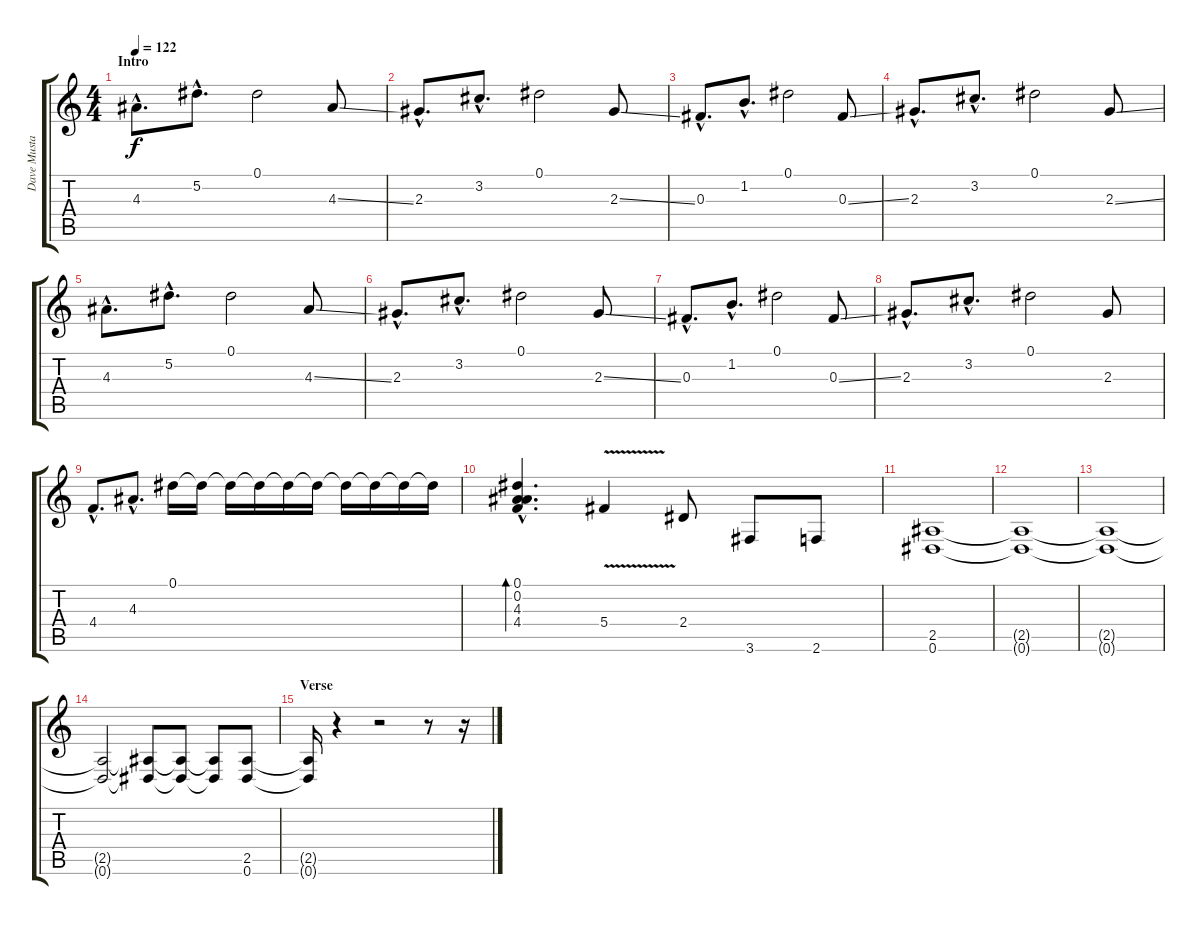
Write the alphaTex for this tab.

\track ("Dave Mustaine" "Dave Musta") {instrument distortionguitar}
\staff {score tabs}
\tuning (Eb4 Bb3 Gb3 Db3 Ab2 Eb2) {hide}
\ts (4 4)
\section ("" "Intro")
\tempo 122
\clef g2
\ks c
4.3{hac}.8{d dy f instrument distortionguitar} 5.2{hac}.8{d} 0.1.2 4.3{ss}.8 |
2.3{hac}.8{d} 3.2{hac}.8{d} 0.1.2 2.3{ss}.8 |
0.3{hac}.8{d} 1.2{hac}.8{d} 0.1.2 0.3{ss}.8 |
2.3{hac}.8{d} 3.2{hac}.8{d} 0.1.2 2.3{ss}.8 |
4.3{hac}.8{d} 5.2{hac}.8{d} 0.1.2 4.3{ss}.8 |
2.3{hac}.8{d} 3.2{hac}.8{d} 0.1.2 2.3{ss}.8 |
0.3{hac}.8{d} 1.2{hac}.8{d} 0.1.2 0.3{ss}.8 |
2.3{hac}.8{d} 3.2{hac}.8{d} 0.1.2 2.3.8 |
4.4{hac}.8{d} 4.3{hac}.8{d} 0.1.16 0.1{t}.16 0.1{t}.16 0.1{t}.16 0.1{t}.16 0.1{t}.16 0.1{t}.16 0.1{t}.16 0.1{t}.16 0.1{t}.16 |
(0.1{hac} 0.2{hac} 4.3{hac} 4.4{hac}).4{d bd 60} 5.4{v}.4{volume 13} 2.4.8 3.6.8 2.6.8 |
(2.5 0.6).1{volume 10} |
(2.5{t} 0.6{t}).1 |
(2.5{t} 0.6{t}).1 |
(2.5{t} 0.6{t}).2 (2.5{t} 0.6{t}).8 (2.5{t} 0.6{t}).8 (2.5{t} 0.6{t}).8 (2.5 0.6).8 |
\section ("" "Verse")
(2.5{t} 0.6{t}).16 r.4 r.2 r.8 r.16
